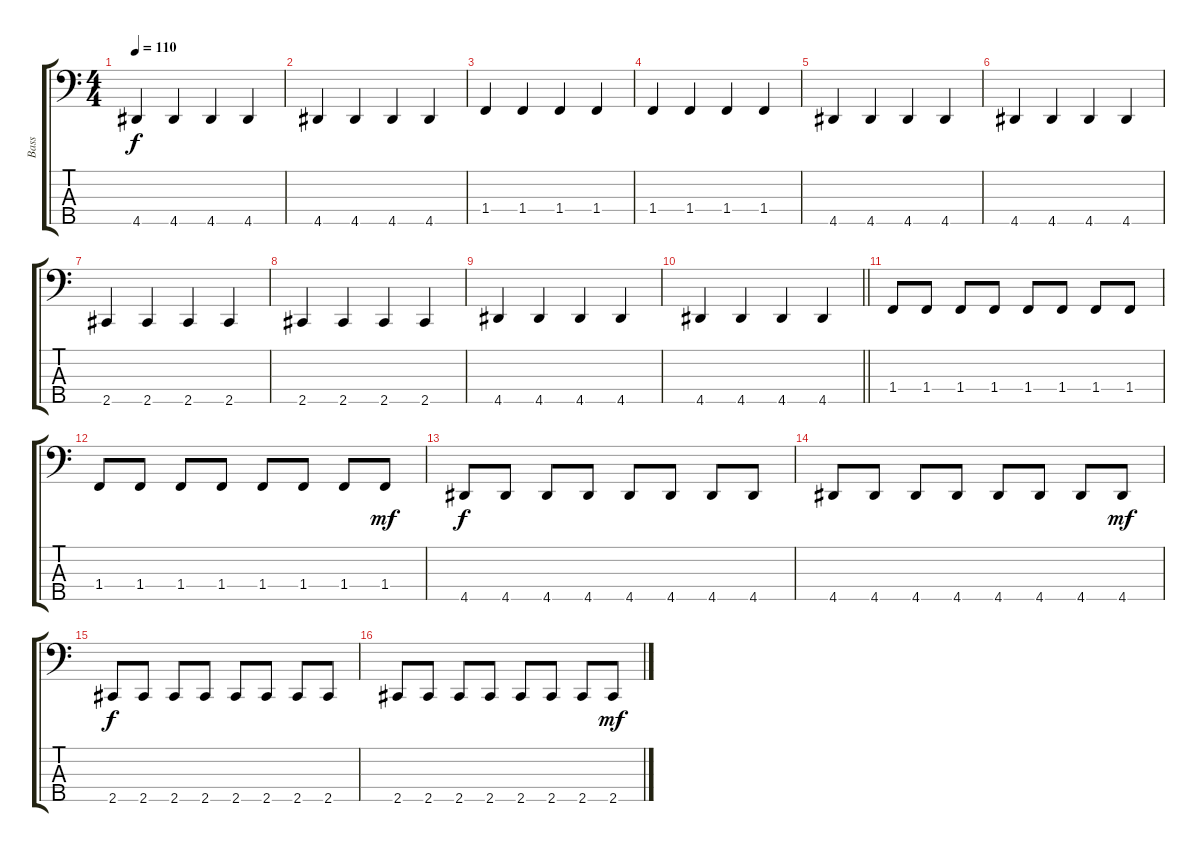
\track ("Bass" "Bass") {instrument electricbassfinger}
\staff {score tabs}
\tuning (G2 D2 A1 E1 B0) {hide}
\ts (4 4)
\tempo 110
\clef f4
\ks c
4.5.4{dy f} 4.5.4 4.5.4 4.5.4 |
4.5.4 4.5.4 4.5.4 4.5.4 |
1.4.4 1.4.4 1.4.4 1.4.4 |
1.4.4 1.4.4 1.4.4 1.4.4 |
4.5.4 4.5.4 4.5.4 4.5.4 |
4.5.4 4.5.4 4.5.4 4.5.4 |
2.5.4 2.5.4 2.5.4 2.5.4 |
2.5.4 2.5.4 2.5.4 2.5.4 |
4.5.4 4.5.4 4.5.4 4.5.4 |
\barLineRight lightlight
4.5.4 4.5.4 4.5.4 4.5.4 |
\section ("" "")
1.4.8 1.4.8 1.4.8 1.4.8 1.4.8 1.4.8 1.4.8 1.4.8 |
1.4.8 1.4.8 1.4.8 1.4.8 1.4.8 1.4.8 1.4.8 1.4.8{dy mf} |
4.5.8{dy f} 4.5.8 4.5.8 4.5.8 4.5.8 4.5.8 4.5.8 4.5.8 |
4.5.8 4.5.8 4.5.8 4.5.8 4.5.8 4.5.8 4.5.8 4.5.8{dy mf} |
2.5.8{dy f} 2.5.8 2.5.8 2.5.8 2.5.8 2.5.8 2.5.8 2.5.8 |
2.5.8 2.5.8 2.5.8 2.5.8 2.5.8 2.5.8 2.5.8 2.5.8{dy mf}
